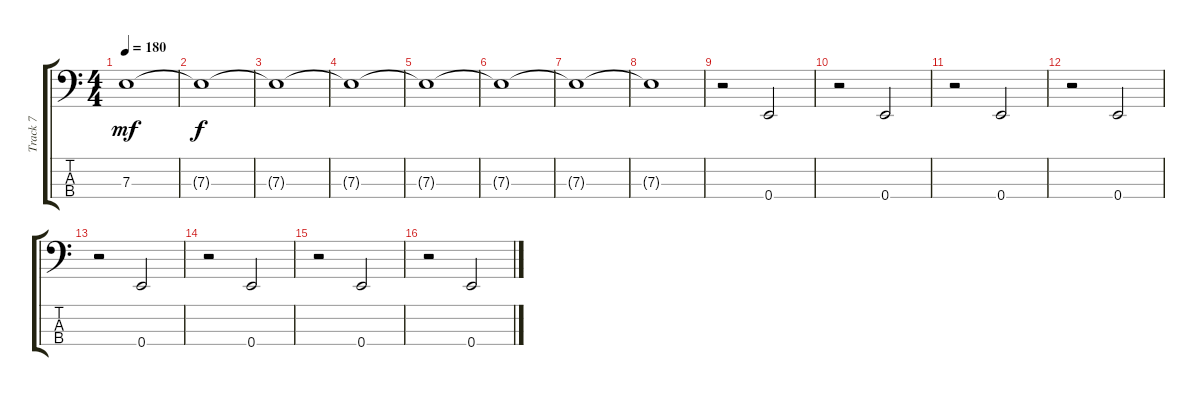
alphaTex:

\track ("Track 7" "Track 7") {instrument electricbassfinger}
\staff {score tabs}
\tuning (G2 D2 A1 E1) {hide}
\ts (4 4)
\tempo 180
\clef f4
\ks c
7.3.1{dy mf} |
7.3{t}.1{dy f} |
7.3{t}.1 |
7.3{t}.1 |
7.3{t}.1 |
7.3{t}.1 |
7.3{t}.1 |
7.3{t}.1 |
r.2 0.4.2 |
r.2 0.4.2 |
r.2 0.4.2 |
r.2 0.4.2 |
r.2 0.4.2 |
r.2 0.4.2 |
r.2 0.4.2 |
r.2 0.4.2
